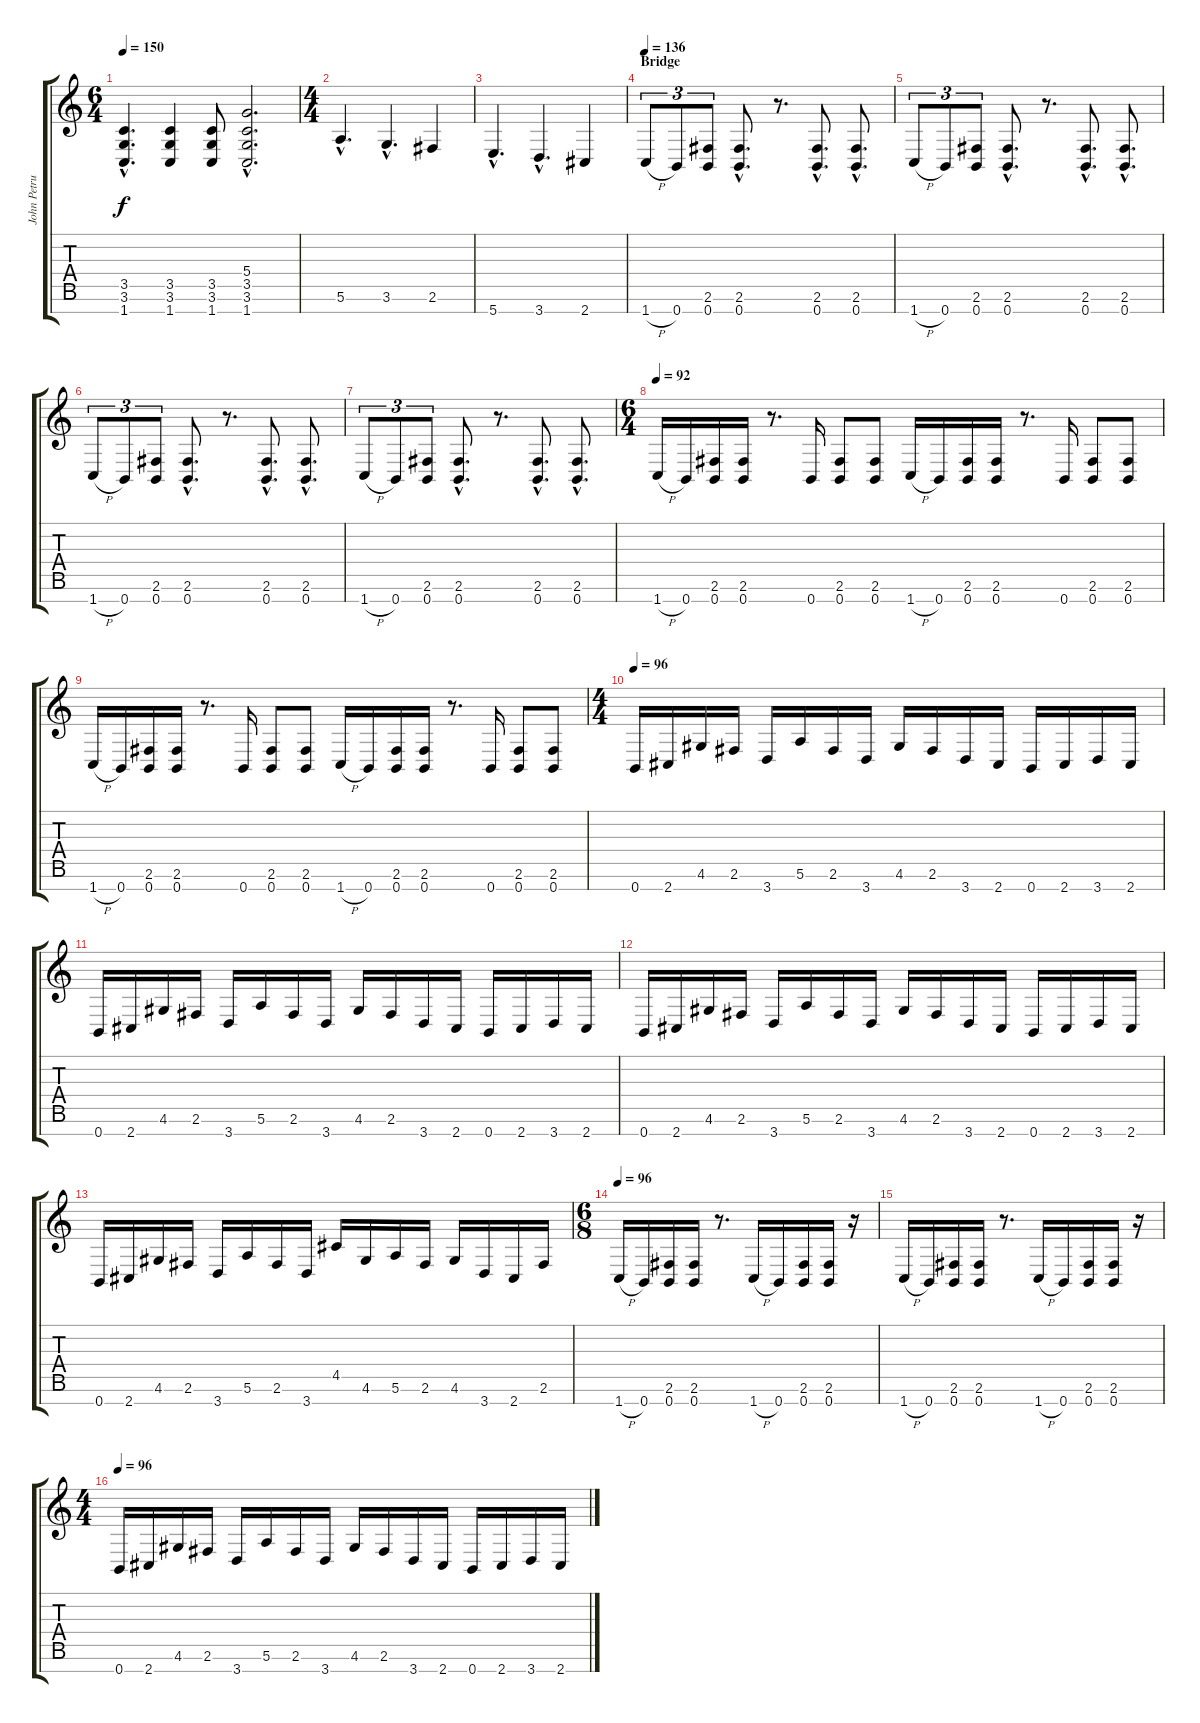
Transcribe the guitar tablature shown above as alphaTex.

\track ("John Petrucci" "John Petru") {instrument distortionguitar}
\staff {score tabs}
\tuning (E4 B3 G3 D3 A2 E2 B1) {hide}
\ts (6 4)
\tempo 150
\clef g2
\ks c
(3.5{hac} 3.6{hac} 1.7{hac}).4{d dy f} (3.5 3.6 1.7).4 (3.5 3.6 1.7).8 (5.4{hac} 3.5{hac} 3.6{hac} 1.7{hac}).2{d} |
\ts (4 4)
5.6{hac}.4{d} 3.6{hac}.4{d} 2.6.4 |
5.7{hac}.4{d} 3.7{hac}.4{d} 2.7.4 |
\section ("" "Bridge")
\tempo 136
1.7{h}.8{tu (3 2)} 0.7.8{tu (3 2)} (2.6 0.7).8{tu (3 2)} (2.6{hac} 0.7{hac}).8{d} r.8{d} (2.6{hac} 0.7{hac}).8{d} (2.6{hac} 0.7{hac}).8{d} |
1.7{h}.8{tu (3 2)} 0.7.8{tu (3 2)} (2.6 0.7).8{tu (3 2)} (2.6{hac} 0.7{hac}).8{d} r.8{d} (2.6{hac} 0.7{hac}).8{d} (2.6{hac} 0.7{hac}).8{d} |
1.7{h}.8{tu (3 2)} 0.7.8{tu (3 2)} (2.6 0.7).8{tu (3 2)} (2.6{hac} 0.7{hac}).8{d} r.8{d} (2.6{hac} 0.7{hac}).8{d} (2.6{hac} 0.7{hac}).8{d} |
1.7{h}.8{tu (3 2)} 0.7.8{tu (3 2)} (2.6 0.7).8{tu (3 2)} (2.6{hac} 0.7{hac}).8{d} r.8{d} (2.6{hac} 0.7{hac}).8{d} (2.6{hac} 0.7{hac}).8{d} |
\ts (6 4)
\tempo 92
1.7{h}.16 0.7.16 (2.6 0.7).16 (2.6 0.7).16 r.8{d} 0.7.16 (2.6 0.7).8 (2.6 0.7).8 1.7{h}.16 0.7.16 (2.6 0.7).16 (2.6 0.7).16 r.8{d} 0.7.16 (2.6 0.7).8 (2.6 0.7).8 |
1.7{h}.16 0.7.16 (2.6 0.7).16 (2.6 0.7).16 r.8{d} 0.7.16 (2.6 0.7).8 (2.6 0.7).8 1.7{h}.16 0.7.16 (2.6 0.7).16 (2.6 0.7).16 r.8{d} 0.7.16 (2.6 0.7).8 (2.6 0.7).8 |
\ts (4 4)
\tempo 96
0.7.16 2.7.16 4.6.16 2.6.16 3.7.16 5.6.16 2.6.16 3.7.16 4.6.16 2.6.16 3.7.16 2.7.16 0.7.16 2.7.16 3.7.16 2.7.16 |
0.7.16 2.7.16 4.6.16 2.6.16 3.7.16 5.6.16 2.6.16 3.7.16 4.6.16 2.6.16 3.7.16 2.7.16 0.7.16 2.7.16 3.7.16 2.7.16 |
0.7.16 2.7.16 4.6.16 2.6.16 3.7.16 5.6.16 2.6.16 3.7.16 4.6.16 2.6.16 3.7.16 2.7.16 0.7.16 2.7.16 3.7.16 2.7.16 |
0.7.16 2.7.16 4.6.16 2.6.16 3.7.16 5.6.16 2.6.16 3.7.16 4.5.16 4.6.16 5.6.16 2.6.16 4.6.16 3.7.16 2.7.16 2.6.16 |
\ts (6 8)
\tempo 96
1.7{h}.16 0.7.16 (2.6 0.7).16 (2.6 0.7).16 r.8{d} 1.7{h}.16 0.7.16 (2.6 0.7).16 (2.6 0.7).16 r.16 |
1.7{h}.16 0.7.16 (2.6 0.7).16 (2.6 0.7).16 r.8{d} 1.7{h}.16 0.7.16 (2.6 0.7).16 (2.6 0.7).16 r.16 |
\ts (4 4)
\tempo 96
0.7.16 2.7.16 4.6.16 2.6.16 3.7.16 5.6.16 2.6.16 3.7.16 4.6.16 2.6.16 3.7.16 2.7.16 0.7.16 2.7.16 3.7.16 2.7.16
